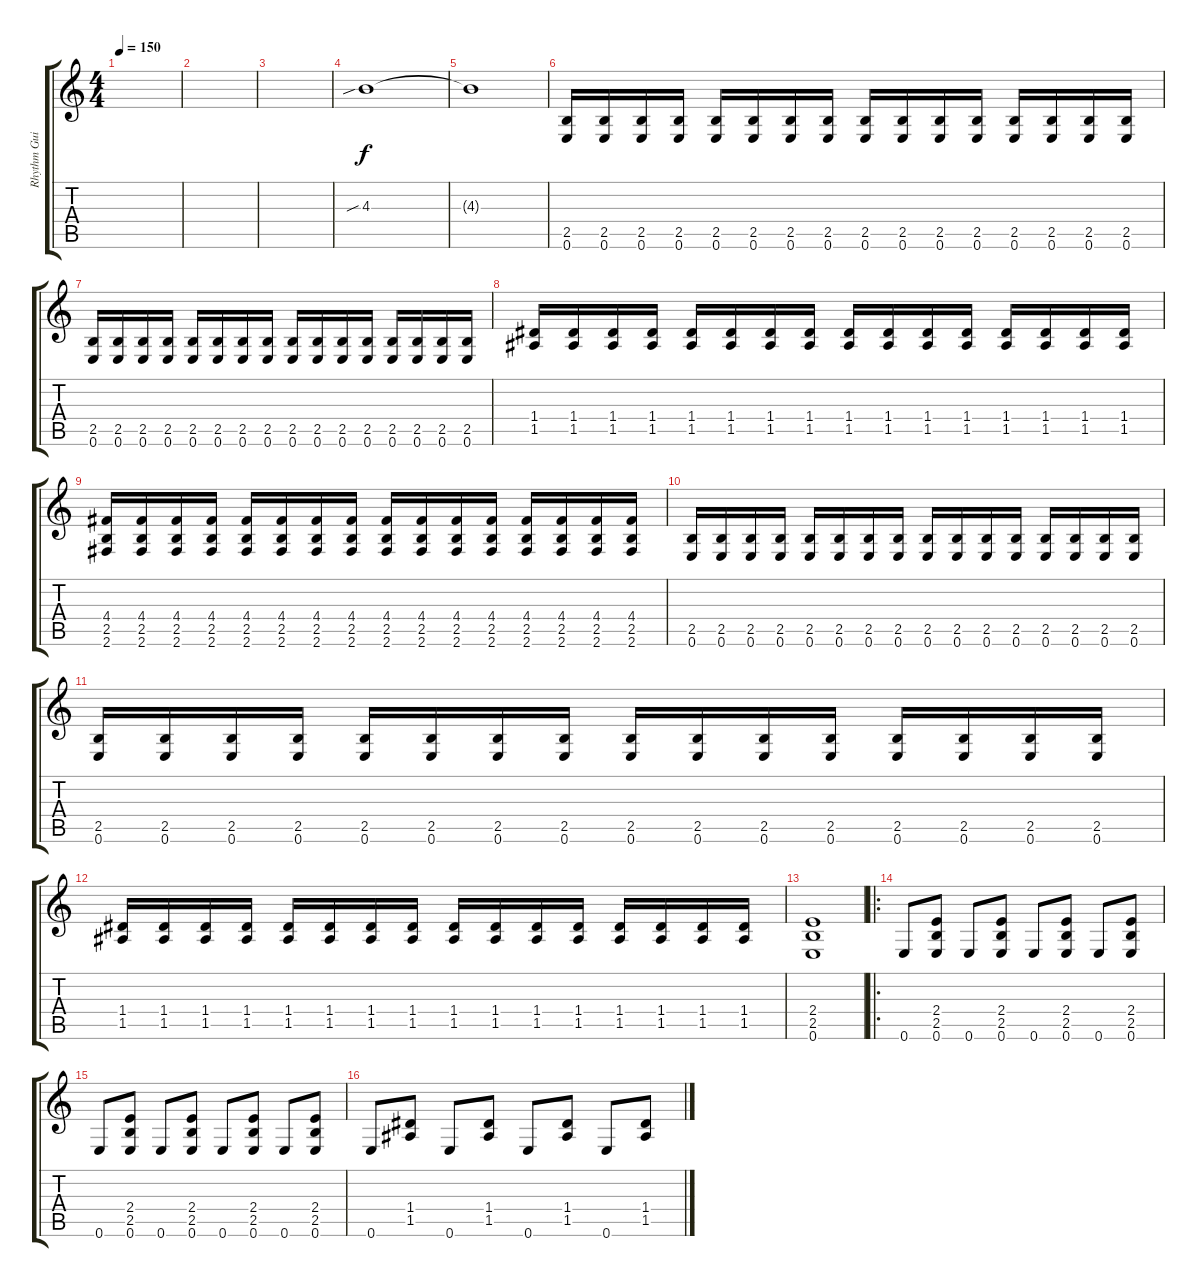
\track ("Rhythm Guitar" "Rhythm Gui") {instrument distortionguitar}
\staff {score tabs}
\tuning (E4 B3 G3 D3 A2 E2) {hide}
\ts (4 4)
\tempo 150
\clef g2
\ks c
|
|
|
4.3{sib}.1 |
4.3{t}.1 |
(2.5 0.6).16 (2.5 0.6).16 (2.5 0.6).16 (2.5 0.6).16 (2.5 0.6).16 (2.5 0.6).16 (2.5 0.6).16 (2.5 0.6).16 (2.5 0.6).16 (2.5 0.6).16 (2.5 0.6).16 (2.5 0.6).16 (2.5 0.6).16 (2.5 0.6).16 (2.5 0.6).16 (2.5 0.6).16 |
(2.5 0.6).16 (2.5 0.6).16 (2.5 0.6).16 (2.5 0.6).16 (2.5 0.6).16 (2.5 0.6).16 (2.5 0.6).16 (2.5 0.6).16 (2.5 0.6).16 (2.5 0.6).16 (2.5 0.6).16 (2.5 0.6).16 (2.5 0.6).16 (2.5 0.6).16 (2.5 0.6).16 (2.5 0.6).16 |
(1.4 1.5).16 (1.4 1.5).16 (1.4 1.5).16 (1.4 1.5).16 (1.4 1.5).16 (1.4 1.5).16 (1.4 1.5).16 (1.4 1.5).16 (1.4 1.5).16 (1.4 1.5).16 (1.4 1.5).16 (1.4 1.5).16 (1.4 1.5).16 (1.4 1.5).16 (1.4 1.5).16 (1.4 1.5).16 |
(4.4 2.5 2.6).16 (4.4 2.5 2.6).16 (4.4 2.5 2.6).16 (4.4 2.5 2.6).16 (4.4 2.5 2.6).16 (4.4 2.5 2.6).16 (4.4 2.5 2.6).16 (4.4 2.5 2.6).16 (4.4 2.5 2.6).16 (4.4 2.5 2.6).16 (4.4 2.5 2.6).16 (4.4 2.5 2.6).16 (4.4 2.5 2.6).16 (4.4 2.5 2.6).16 (4.4 2.5 2.6).16 (4.4 2.5 2.6).16 |
(2.5 0.6).16 (2.5 0.6).16 (2.5 0.6).16 (2.5 0.6).16 (2.5 0.6).16 (2.5 0.6).16 (2.5 0.6).16 (2.5 0.6).16 (2.5 0.6).16 (2.5 0.6).16 (2.5 0.6).16 (2.5 0.6).16 (2.5 0.6).16 (2.5 0.6).16 (2.5 0.6).16 (2.5 0.6).16 |
(2.5 0.6).16 (2.5 0.6).16 (2.5 0.6).16 (2.5 0.6).16 (2.5 0.6).16 (2.5 0.6).16 (2.5 0.6).16 (2.5 0.6).16 (2.5 0.6).16 (2.5 0.6).16 (2.5 0.6).16 (2.5 0.6).16 (2.5 0.6).16 (2.5 0.6).16 (2.5 0.6).16 (2.5 0.6).16 |
(1.4 1.5).16 (1.4 1.5).16 (1.4 1.5).16 (1.4 1.5).16 (1.4 1.5).16 (1.4 1.5).16 (1.4 1.5).16 (1.4 1.5).16 (1.4 1.5).16 (1.4 1.5).16 (1.4 1.5).16 (1.4 1.5).16 (1.4 1.5).16 (1.4 1.5).16 (1.4 1.5).16 (1.4 1.5).16 |
(2.4 2.5 0.6).1 |
\ro
0.6.8 (2.4 2.5 0.6).8 0.6.8 (2.4 2.5 0.6).8 0.6.8 (2.4 2.5 0.6).8 0.6.8 (2.4 2.5 0.6).8 |
0.6.8 (2.4 2.5 0.6).8 0.6.8 (2.4 2.5 0.6).8 0.6.8 (2.4 2.5 0.6).8 0.6.8 (2.4 2.5 0.6).8 |
0.6.8 (1.4 1.5).8 0.6.8 (1.4 1.5).8 0.6.8 (1.4 1.5).8 0.6.8 (1.4 1.5).8
